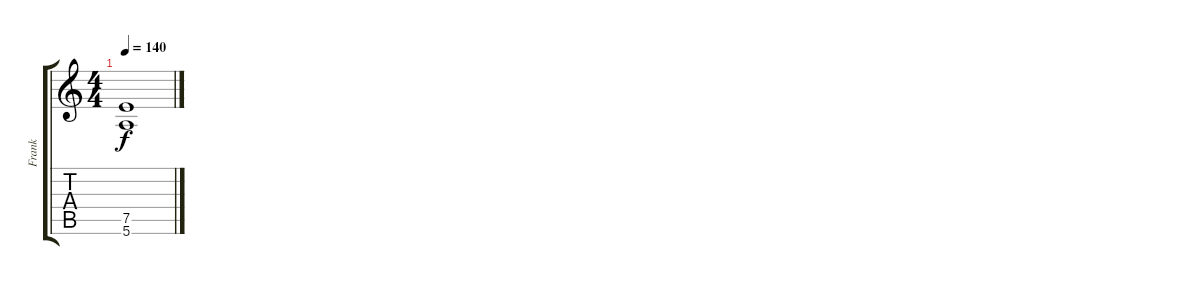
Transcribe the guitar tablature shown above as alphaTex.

\track ("Frank" "Frank") {instrument overdrivenguitar}
\staff {score tabs}
\tuning (E4 B3 G3 D3 A2 E2) {hide}
\ts (4 4)
\tempo 140
\clef g2
\ks c
(7.5 5.6).1{dy f}
